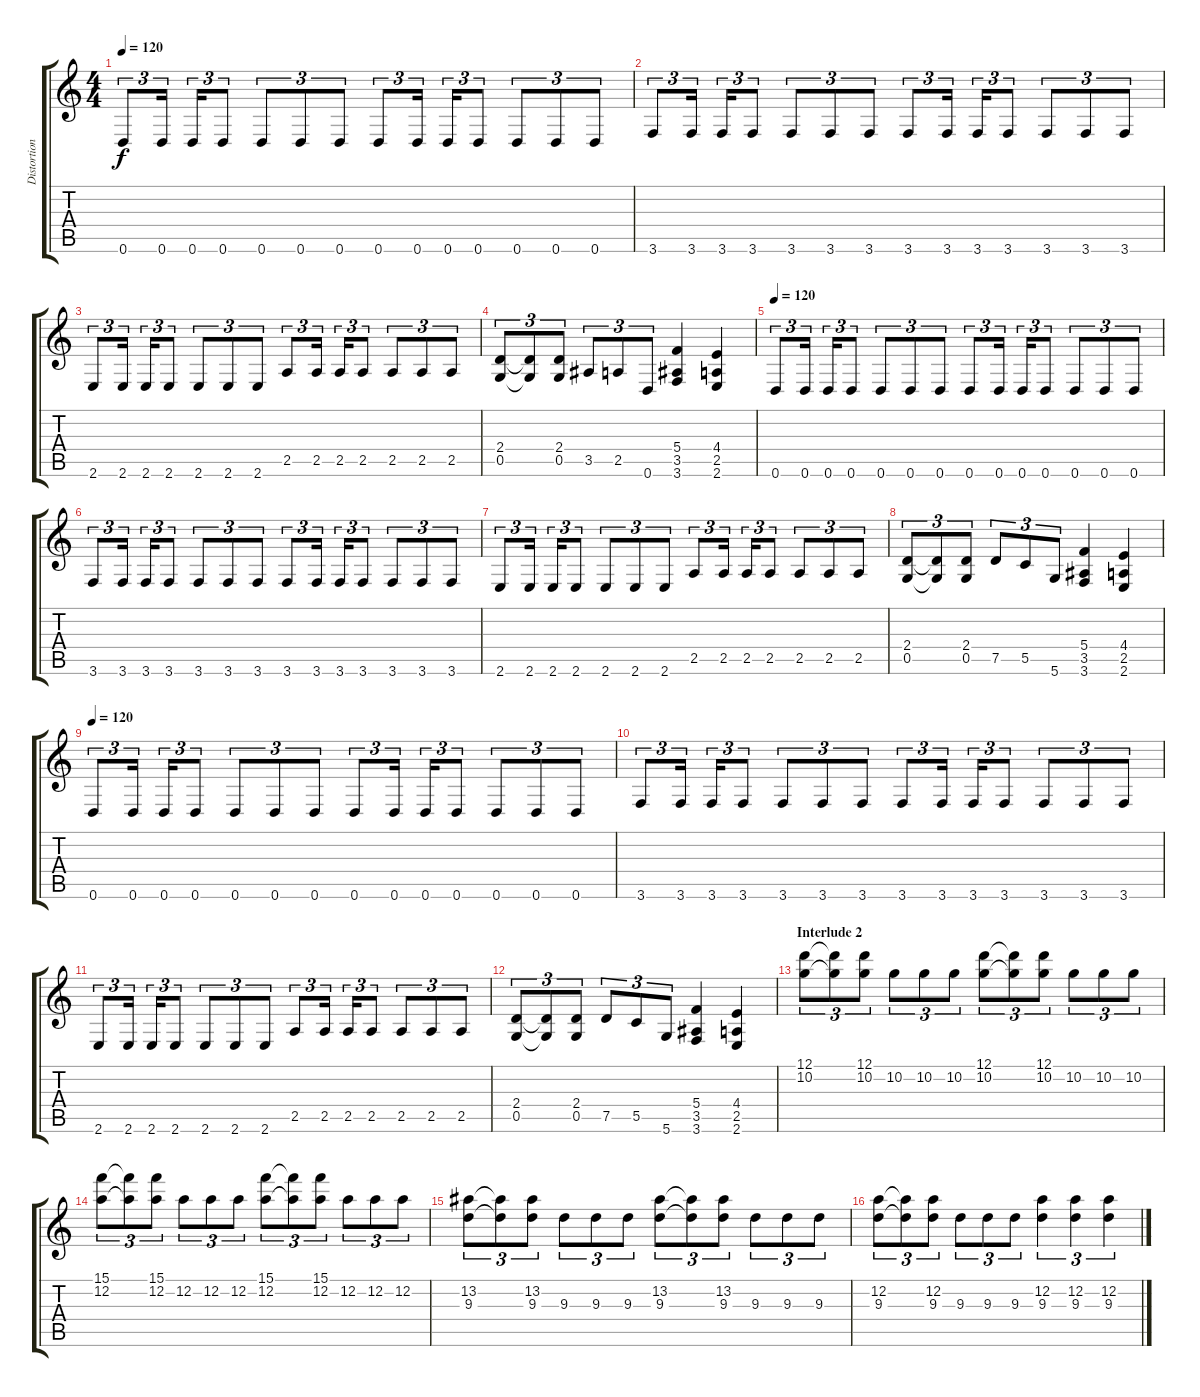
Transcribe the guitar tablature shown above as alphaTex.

\track ("Distortion 1" "Distortion") {instrument distortionguitar}
\staff {score tabs}
\tuning (D4 A3 F3 C3 G2 D2) {hide}
\ts (4 4)
\tempo 120
\clef g2
\ks c
0.6.8{tu (3 2) dy f} 0.6.16{tu (3 2)} 0.6.16{tu (3 2)} 0.6.8{tu (3 2)} 0.6.8{tu (3 2)} 0.6.8{tu (3 2)} 0.6.8{tu (3 2)} 0.6.8{tu (3 2)} 0.6.16{tu (3 2)} 0.6.16{tu (3 2)} 0.6.8{tu (3 2)} 0.6.8{tu (3 2)} 0.6.8{tu (3 2)} 0.6.8{tu (3 2)} |
3.6.8{tu (3 2)} 3.6.16{tu (3 2)} 3.6.16{tu (3 2)} 3.6.8{tu (3 2)} 3.6.8{tu (3 2)} 3.6.8{tu (3 2)} 3.6.8{tu (3 2)} 3.6.8{tu (3 2)} 3.6.16{tu (3 2)} 3.6.16{tu (3 2)} 3.6.8{tu (3 2)} 3.6.8{tu (3 2)} 3.6.8{tu (3 2)} 3.6.8{tu (3 2)} |
2.6.8{tu (3 2)} 2.6.16{tu (3 2)} 2.6.16{tu (3 2)} 2.6.8{tu (3 2)} 2.6.8{tu (3 2)} 2.6.8{tu (3 2)} 2.6.8{tu (3 2)} 2.5.8{tu (3 2)} 2.5.16{tu (3 2)} 2.5.16{tu (3 2)} 2.5.8{tu (3 2)} 2.5.8{tu (3 2)} 2.5.8{tu (3 2)} 2.5.8{tu (3 2)} |
(2.4 0.5).8{tu (3 2)} (2.4{t} 0.5{t}).8{tu (3 2)} (2.4 0.5).8{tu (3 2)} 3.5.8{tu (3 2)} 2.5.8{tu (3 2)} 0.6.8{tu (3 2)} (5.4 3.5 3.6).4 (4.4 2.5 2.6).4 |
\tempo 120
0.6.8{tu (3 2)} 0.6.16{tu (3 2)} 0.6.16{tu (3 2)} 0.6.8{tu (3 2)} 0.6.8{tu (3 2)} 0.6.8{tu (3 2)} 0.6.8{tu (3 2)} 0.6.8{tu (3 2)} 0.6.16{tu (3 2)} 0.6.16{tu (3 2)} 0.6.8{tu (3 2)} 0.6.8{tu (3 2)} 0.6.8{tu (3 2)} 0.6.8{tu (3 2)} |
3.6.8{tu (3 2)} 3.6.16{tu (3 2)} 3.6.16{tu (3 2)} 3.6.8{tu (3 2)} 3.6.8{tu (3 2)} 3.6.8{tu (3 2)} 3.6.8{tu (3 2)} 3.6.8{tu (3 2)} 3.6.16{tu (3 2)} 3.6.16{tu (3 2)} 3.6.8{tu (3 2)} 3.6.8{tu (3 2)} 3.6.8{tu (3 2)} 3.6.8{tu (3 2)} |
2.6.8{tu (3 2)} 2.6.16{tu (3 2)} 2.6.16{tu (3 2)} 2.6.8{tu (3 2)} 2.6.8{tu (3 2)} 2.6.8{tu (3 2)} 2.6.8{tu (3 2)} 2.5.8{tu (3 2)} 2.5.16{tu (3 2)} 2.5.16{tu (3 2)} 2.5.8{tu (3 2)} 2.5.8{tu (3 2)} 2.5.8{tu (3 2)} 2.5.8{tu (3 2)} |
(2.4 0.5).8{tu (3 2)} (2.4{t} 0.5{t}).8{tu (3 2)} (2.4 0.5).8{tu (3 2)} 7.5.8{tu (3 2)} 5.5.8{tu (3 2)} 5.6.8{tu (3 2)} (5.4 3.5 3.6).4 (4.4 2.5 2.6).4 |
\tempo 120
0.6.8{tu (3 2)} 0.6.16{tu (3 2)} 0.6.16{tu (3 2)} 0.6.8{tu (3 2)} 0.6.8{tu (3 2)} 0.6.8{tu (3 2)} 0.6.8{tu (3 2)} 0.6.8{tu (3 2)} 0.6.16{tu (3 2)} 0.6.16{tu (3 2)} 0.6.8{tu (3 2)} 0.6.8{tu (3 2)} 0.6.8{tu (3 2)} 0.6.8{tu (3 2)} |
3.6.8{tu (3 2)} 3.6.16{tu (3 2)} 3.6.16{tu (3 2)} 3.6.8{tu (3 2)} 3.6.8{tu (3 2)} 3.6.8{tu (3 2)} 3.6.8{tu (3 2)} 3.6.8{tu (3 2)} 3.6.16{tu (3 2)} 3.6.16{tu (3 2)} 3.6.8{tu (3 2)} 3.6.8{tu (3 2)} 3.6.8{tu (3 2)} 3.6.8{tu (3 2)} |
2.6.8{tu (3 2)} 2.6.16{tu (3 2)} 2.6.16{tu (3 2)} 2.6.8{tu (3 2)} 2.6.8{tu (3 2)} 2.6.8{tu (3 2)} 2.6.8{tu (3 2)} 2.5.8{tu (3 2)} 2.5.16{tu (3 2)} 2.5.16{tu (3 2)} 2.5.8{tu (3 2)} 2.5.8{tu (3 2)} 2.5.8{tu (3 2)} 2.5.8{tu (3 2)} |
(2.4 0.5).8{tu (3 2)} (2.4{t} 0.5{t}).8{tu (3 2)} (2.4 0.5).8{tu (3 2)} 7.5.8{tu (3 2)} 5.5.8{tu (3 2)} 5.6.8{tu (3 2)} (5.4 3.5 3.6).4 (4.4 2.5 2.6).4 |
\section ("" "Interlude 2")
(12.1 10.2).8{tu (3 2)} (12.1{t} 10.2{t}).8{tu (3 2)} (12.1 10.2).8{tu (3 2)} 10.2.8{tu (3 2)} 10.2.8{tu (3 2)} 10.2.8{tu (3 2)} (12.1 10.2).8{tu (3 2)} (12.1{t} 10.2{t}).8{tu (3 2)} (12.1 10.2).8{tu (3 2)} 10.2.8{tu (3 2)} 10.2.8{tu (3 2)} 10.2.8{tu (3 2)} |
(15.1 12.2).8{tu (3 2)} (15.1{t} 12.2{t}).8{tu (3 2)} (15.1 12.2).8{tu (3 2)} 12.2.8{tu (3 2)} 12.2.8{tu (3 2)} 12.2.8{tu (3 2)} (15.1 12.2).8{tu (3 2)} (15.1{t} 12.2{t}).8{tu (3 2)} (15.1 12.2).8{tu (3 2)} 12.2.8{tu (3 2)} 12.2.8{tu (3 2)} 12.2.8{tu (3 2)} |
(13.2 9.3).8{tu (3 2)} (13.2{t} 9.3{t}).8{tu (3 2)} (13.2 9.3).8{tu (3 2)} 9.3.8{tu (3 2)} 9.3.8{tu (3 2)} 9.3.8{tu (3 2)} (13.2 9.3).8{tu (3 2)} (13.2{t} 9.3{t}).8{tu (3 2)} (13.2 9.3).8{tu (3 2)} 9.3.8{tu (3 2)} 9.3.8{tu (3 2)} 9.3.8{tu (3 2)} |
(12.2 9.3).8{tu (3 2)} (12.2{t} 9.3{t}).8{tu (3 2)} (12.2 9.3).8{tu (3 2)} 9.3.8{tu (3 2)} 9.3.8{tu (3 2)} 9.3.8{tu (3 2)} (12.2 9.3).4{tu (3 2)} (12.2 9.3).4{tu (3 2)} (12.2 9.3).4{tu (3 2)}
